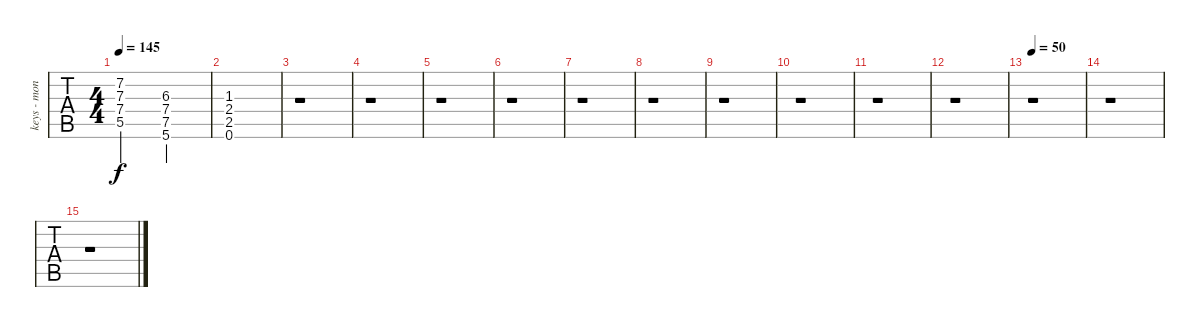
\track ("keys - monty oxy moron" "keys - mon") {instrument churchorgan}
\staff {tabs}
\tuning (E4 B3 G3 D3 A2 E2) {hide}
\ts (4 4)
\tempo 145
\clef g2
\ks c
(7.2 7.3 7.4 5.5).2{dy f} (6.3 7.4 7.5 5.6).2 |
(1.3 2.4 2.5 0.6).1 |
r.1 |
r.1 |
r.1 |
r.1 |
r.1 |
r.1 |
r.1 |
r.1 |
r.1 |
r.1 |
\tempo 50
r.1 |
r.1 |
r.1
